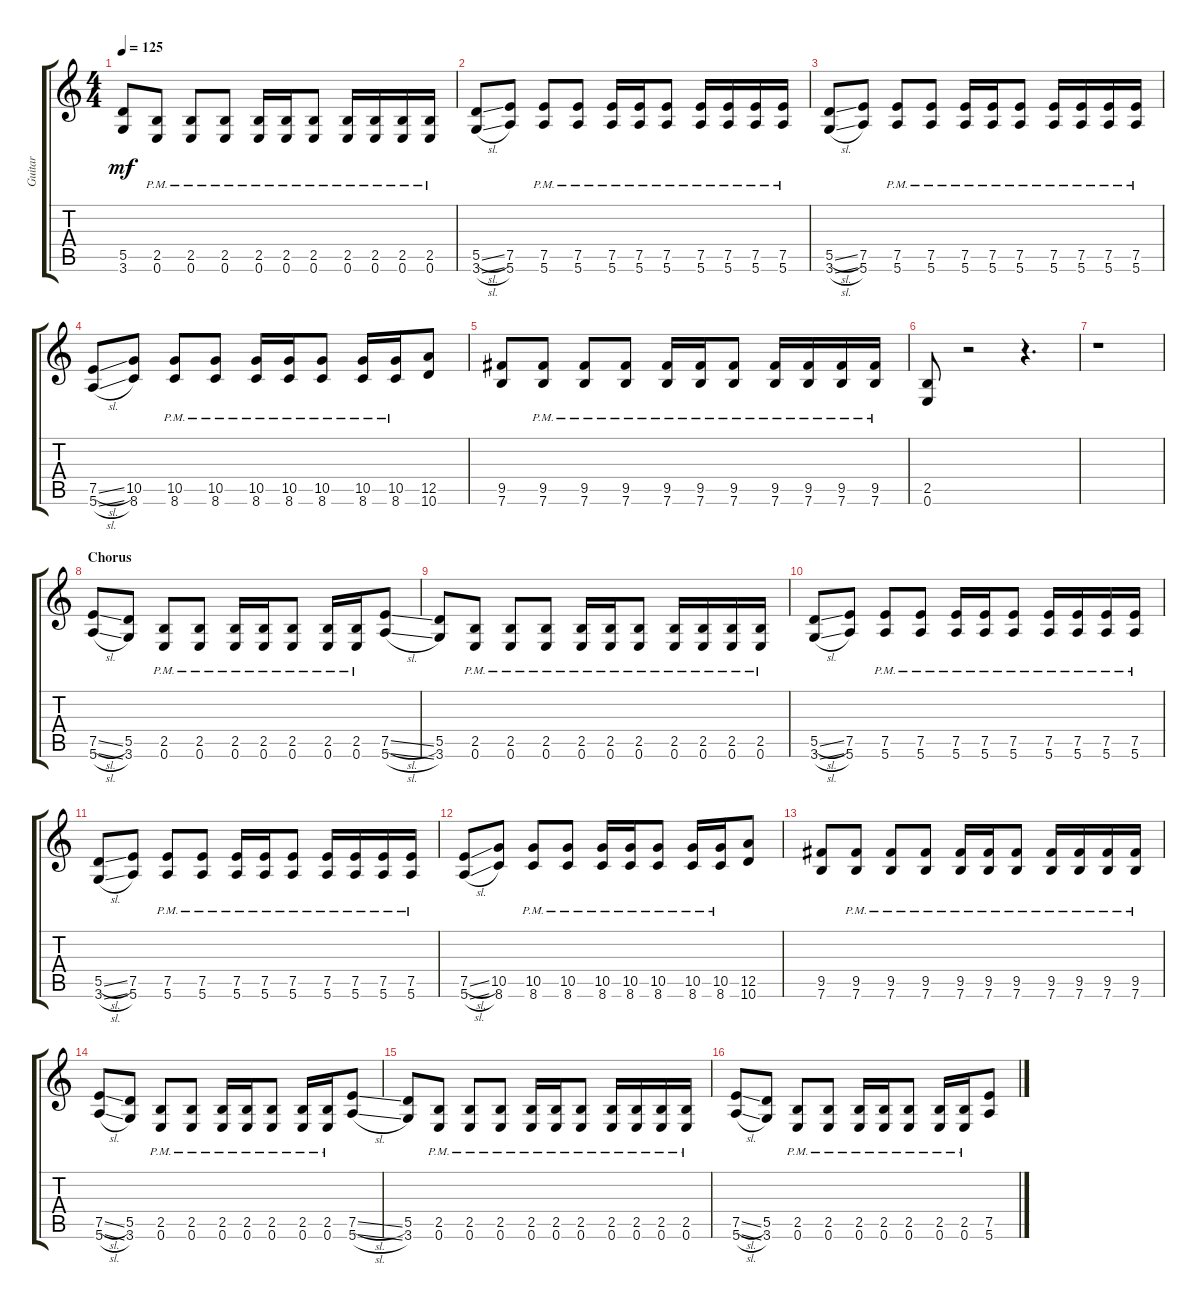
\track ("Guitar" "Guitar") {instrument distortionguitar}
\staff {score tabs}
\tuning (E4 B3 G3 D3 A2 E2) {hide}
\ts (4 4)
\tempo 125
\clef g2
\ks c
(5.5 3.6).8{dy mf} (2.5{pm} 0.6{pm}).8 (2.5{pm} 0.6{pm}).8 (2.5{pm} 0.6{pm}).8 (2.5{pm} 0.6{pm}).16 (2.5{pm} 0.6{pm}).16 (2.5{pm} 0.6{pm}).8 (2.5{pm} 0.6{pm}).16 (2.5{pm} 0.6{pm}).16 (2.5{pm} 0.6{pm}).16 (2.5{pm} 0.6{pm}).16 |
(5.5{sl} 3.6{sl}).8 (7.5 5.6).8 (7.5{pm} 5.6{pm}).8 (7.5{pm} 5.6{pm}).8 (7.5{pm} 5.6{pm}).16 (7.5{pm} 5.6{pm}).16 (7.5{pm} 5.6{pm}).8 (7.5{pm} 5.6{pm}).16 (7.5{pm} 5.6{pm}).16 (7.5{pm} 5.6{pm}).16 (7.5{pm} 5.6{pm}).16 |
(5.5{sl} 3.6{sl}).8 (7.5 5.6).8 (7.5{pm} 5.6{pm}).8 (7.5{pm} 5.6{pm}).8 (7.5{pm} 5.6{pm}).16 (7.5{pm} 5.6{pm}).16 (7.5{pm} 5.6{pm}).8 (7.5{pm} 5.6{pm}).16 (7.5{pm} 5.6{pm}).16 (7.5{pm} 5.6{pm}).16 (7.5{pm} 5.6{pm}).16 |
(7.5{sl} 5.6{sl}).8 (10.5 8.6).8 (10.5{pm} 8.6{pm}).8 (10.5{pm} 8.6{pm}).8 (10.5{pm} 8.6{pm}).16 (10.5{pm} 8.6{pm}).16 (10.5{pm} 8.6{pm}).8 (10.5{pm} 8.6{pm}).16 (10.5{pm} 8.6{pm}).16 (12.5 10.6).8 |
(9.5 7.6).8 (9.5{pm} 7.6{pm}).8 (9.5{pm} 7.6{pm}).8 (9.5{pm} 7.6{pm}).8 (9.5{pm} 7.6{pm}).16 (9.5{pm} 7.6{pm}).16 (9.5{pm} 7.6{pm}).8 (9.5{pm} 7.6{pm}).16 (9.5{pm} 7.6{pm}).16 (9.5{pm} 7.6{pm}).16 (9.5{pm} 7.6{pm}).16 |
(2.5 0.6).8 r.2 r.4{d} |
r.1 |
\section ("" "Chorus")
(7.5{sl} 5.6{sl}).8 (5.5 3.6).8 (2.5{pm} 0.6{pm}).8 (2.5{pm} 0.6{pm}).8 (2.5{pm} 0.6{pm}).16 (2.5{pm} 0.6{pm}).16 (2.5{pm} 0.6{pm}).8 (2.5{pm} 0.6{pm}).16 (2.5{pm} 0.6{pm}).16 (7.5{sl} 5.6{sl}).8 |
(5.5 3.6).8 (2.5{pm} 0.6{pm}).8 (2.5{pm} 0.6{pm}).8 (2.5{pm} 0.6{pm}).8 (2.5{pm} 0.6{pm}).16 (2.5{pm} 0.6{pm}).16 (2.5{pm} 0.6{pm}).8 (2.5{pm} 0.6{pm}).16 (2.5{pm} 0.6{pm}).16 (2.5{pm} 0.6{pm}).16 (2.5{pm} 0.6{pm}).16 |
(5.5{sl} 3.6{sl}).8 (7.5 5.6).8 (7.5{pm} 5.6{pm}).8 (7.5{pm} 5.6{pm}).8 (7.5{pm} 5.6{pm}).16 (7.5{pm} 5.6{pm}).16 (7.5{pm} 5.6{pm}).8 (7.5{pm} 5.6{pm}).16 (7.5{pm} 5.6{pm}).16 (7.5{pm} 5.6{pm}).16 (7.5{pm} 5.6{pm}).16 |
(5.5{sl} 3.6{sl}).8 (7.5 5.6).8 (7.5{pm} 5.6{pm}).8 (7.5{pm} 5.6{pm}).8 (7.5{pm} 5.6{pm}).16 (7.5{pm} 5.6{pm}).16 (7.5{pm} 5.6{pm}).8 (7.5{pm} 5.6{pm}).16 (7.5{pm} 5.6{pm}).16 (7.5{pm} 5.6{pm}).16 (7.5{pm} 5.6{pm}).16 |
(7.5{sl} 5.6{sl}).8 (10.5 8.6).8 (10.5{pm} 8.6{pm}).8 (10.5{pm} 8.6{pm}).8 (10.5{pm} 8.6{pm}).16 (10.5{pm} 8.6{pm}).16 (10.5{pm} 8.6{pm}).8 (10.5{pm} 8.6{pm}).16 (10.5{pm} 8.6{pm}).16 (12.5 10.6).8 |
(9.5 7.6).8 (9.5{pm} 7.6{pm}).8 (9.5{pm} 7.6{pm}).8 (9.5{pm} 7.6{pm}).8 (9.5{pm} 7.6{pm}).16 (9.5{pm} 7.6{pm}).16 (9.5{pm} 7.6{pm}).8 (9.5{pm} 7.6{pm}).16 (9.5{pm} 7.6{pm}).16 (9.5{pm} 7.6{pm}).16 (9.5{pm} 7.6{pm}).16 |
(7.5{sl} 5.6{sl}).8 (5.5 3.6).8 (2.5{pm} 0.6{pm}).8 (2.5{pm} 0.6{pm}).8 (2.5{pm} 0.6{pm}).16 (2.5{pm} 0.6{pm}).16 (2.5{pm} 0.6{pm}).8 (2.5{pm} 0.6{pm}).16 (2.5{pm} 0.6{pm}).16 (7.5{sl} 5.6{sl}).8 |
(5.5 3.6).8 (2.5{pm} 0.6{pm}).8 (2.5{pm} 0.6{pm}).8 (2.5{pm} 0.6{pm}).8 (2.5{pm} 0.6{pm}).16 (2.5{pm} 0.6{pm}).16 (2.5{pm} 0.6{pm}).8 (2.5{pm} 0.6{pm}).16 (2.5{pm} 0.6{pm}).16 (2.5{pm} 0.6{pm}).16 (2.5{pm} 0.6{pm}).16 |
(7.5{sl} 5.6{sl}).8 (5.5 3.6).8 (2.5{pm} 0.6{pm}).8 (2.5{pm} 0.6{pm}).8 (2.5{pm} 0.6{pm}).16 (2.5{pm} 0.6{pm}).16 (2.5{pm} 0.6{pm}).8 (2.5{pm} 0.6{pm}).16 (2.5{pm} 0.6{pm}).16 (7.5{sl} 5.6{sl}).8
